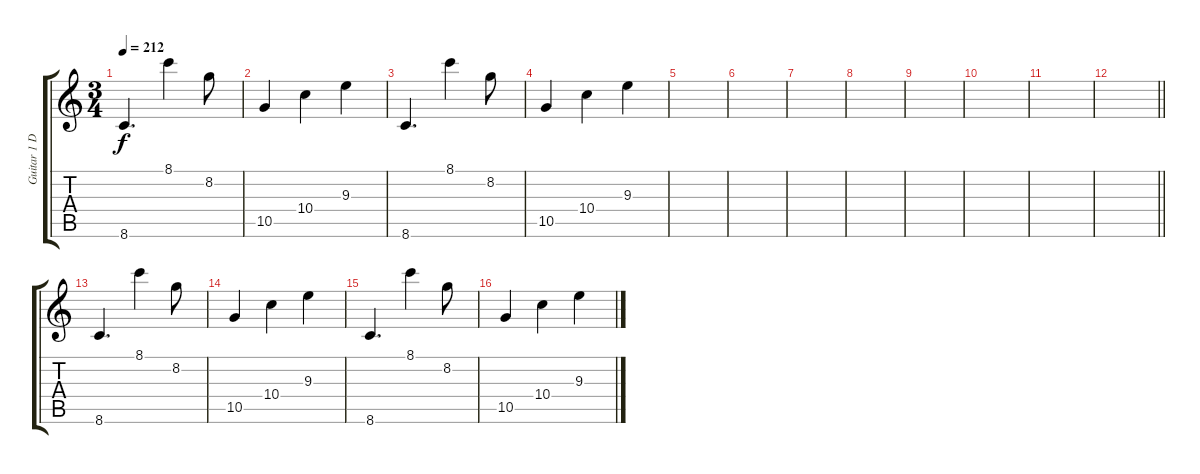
\track ("Guitar 1 D" "Guitar 1 D") {instrument distortionguitar}
\staff {score tabs}
\tuning (E4 B3 G3 D3 A2 E2) {hide}
\ts (3 4)
\tempo 212
\clef g2
\ks c
8.6.4{d dy f} 8.1.4 8.2.8 |
10.5.4 10.4.4 9.3.4 |
8.6.4{d} 8.1.4 8.2.8 |
10.5.4 10.4.4 9.3.4 |
|
|
|
|
|
|
|
\barLineRight lightlight
|
8.6.4{d} 8.1.4 8.2.8 |
10.5.4 10.4.4 9.3.4 |
8.6.4{d} 8.1.4 8.2.8 |
10.5.4 10.4.4 9.3.4
